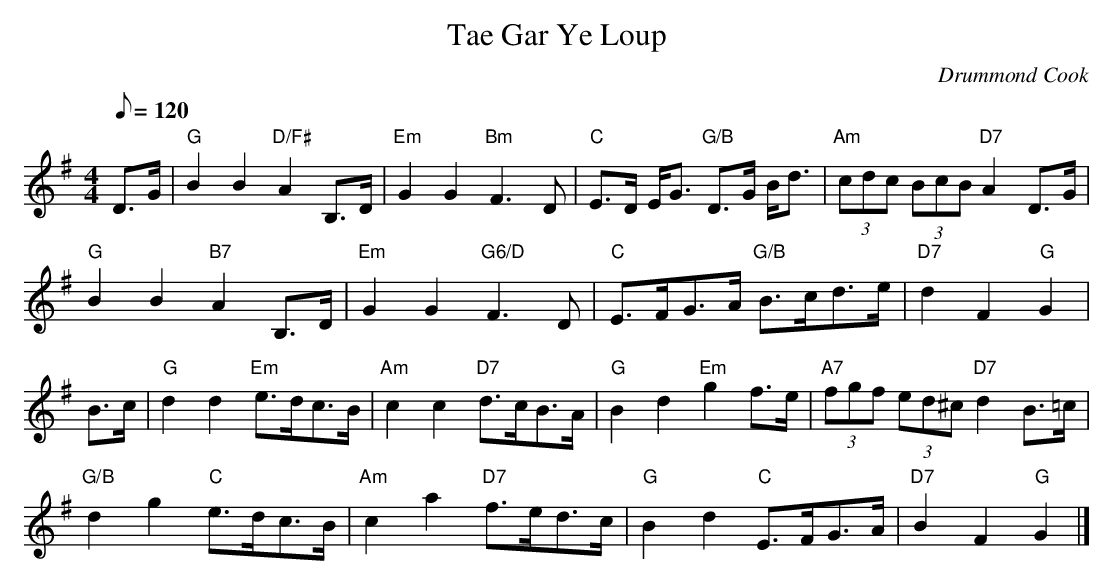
X:1
T:Tae Gar Ye Loup
C:Drummond Cook
M:4/4
L:1/8
Q:120
K:G
D>G |\
"G" B2 B2   "D/F#" A2 B,>D | "Em"  G2 G2         "Bm"   F3 D    |\
"C" E>D E<G "G/B"  D>G B<d | "Am"  (3 cdc (3 BcB "D7"   A2 D>G  |!
"G" B2 B2   "B7"   A2 B,>D | "Em"  G2 G2         "G6/D" F3 D    |\
"C" E>FG>A  "G/B"  B>cd>e  | "D7"  d2 F2         "G"    G2      |!
B>c |\
"G"   d2 d2  "Em"  e>dc>B  | "Am"  c2 c2         "D7"   d>cB>A  |\
"G"   B2 d2  "Em"  g2 f>e  | "A7"  (3fgf (3 ed^c "D7"   d2 B>=c |!
"G/B" d2 g2  "C"   e>dc>B  | "Am"  c2 a2         "D7"   f>ed>c  |\
"G"   B2 d2  "C"   E>FG>A  | "D7"  B2 F2         "G"    G2      |]
